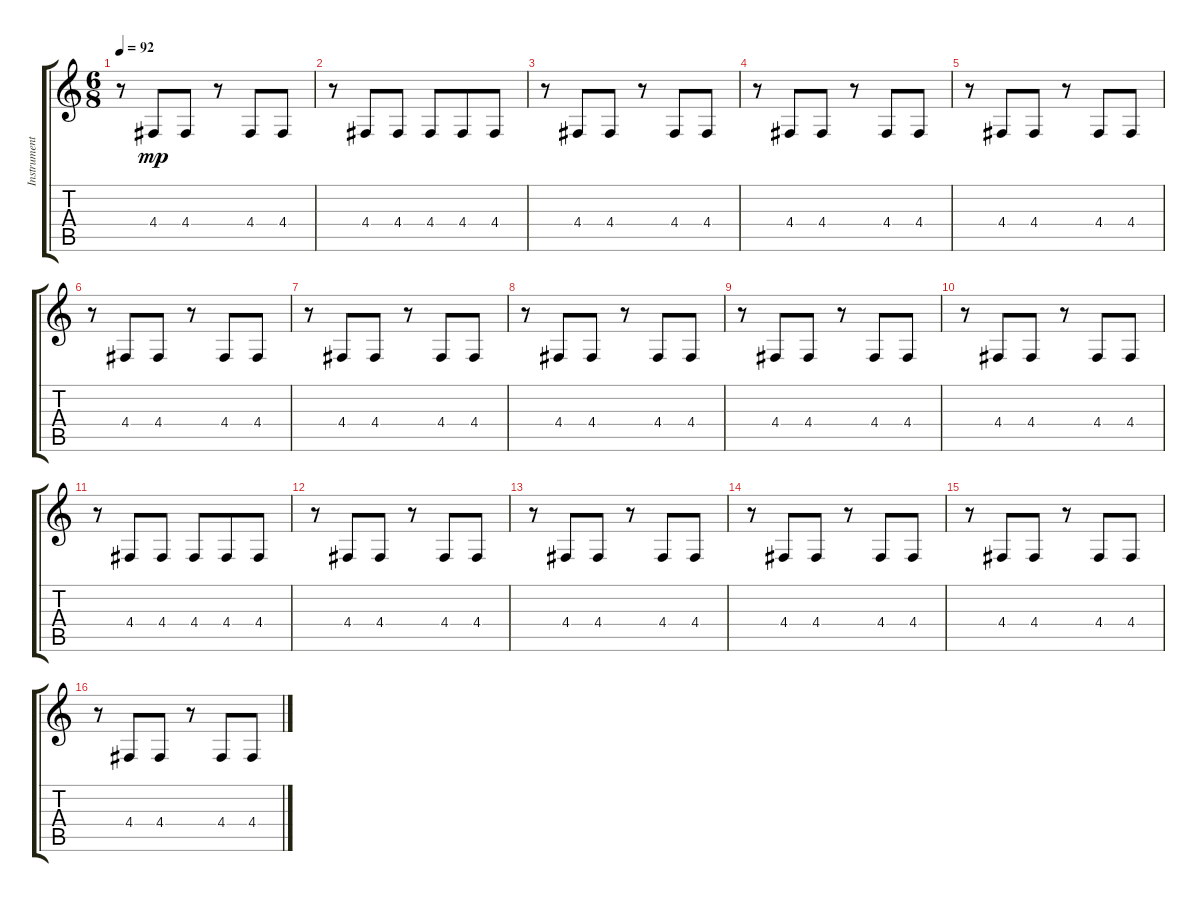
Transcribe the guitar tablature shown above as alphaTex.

\track ("Instrument 2" "Instrument") {instrument acousticgrandpiano}
\staff {score tabs}
\tuning (E4 B3 G3 D3 A2 E2) {hide}
\ts (6 8)
\tempo 92
\clef g2
\ks c
r.8{dy mp} 4.4.8 4.4.8 r.8 4.4.8 4.4.8 |
r.8 4.4.8 4.4.8 4.4.8 4.4.8 4.4.8 |
r.8 4.4.8 4.4.8 r.8 4.4.8 4.4.8 |
r.8 4.4.8 4.4.8 r.8 4.4.8 4.4.8 |
r.8 4.4.8 4.4.8 r.8 4.4.8 4.4.8 |
r.8 4.4.8 4.4.8 r.8 4.4.8 4.4.8 |
r.8 4.4.8 4.4.8 r.8 4.4.8 4.4.8 |
r.8 4.4.8 4.4.8 r.8 4.4.8 4.4.8 |
r.8 4.4.8 4.4.8 r.8 4.4.8 4.4.8 |
r.8 4.4.8 4.4.8 r.8 4.4.8 4.4.8 |
r.8 4.4.8 4.4.8 4.4.8 4.4.8 4.4.8 |
r.8 4.4.8 4.4.8 r.8 4.4.8 4.4.8 |
r.8 4.4.8 4.4.8 r.8 4.4.8 4.4.8 |
r.8 4.4.8 4.4.8 r.8 4.4.8 4.4.8 |
r.8 4.4.8 4.4.8 r.8 4.4.8 4.4.8 |
r.8 4.4.8 4.4.8 r.8 4.4.8 4.4.8
